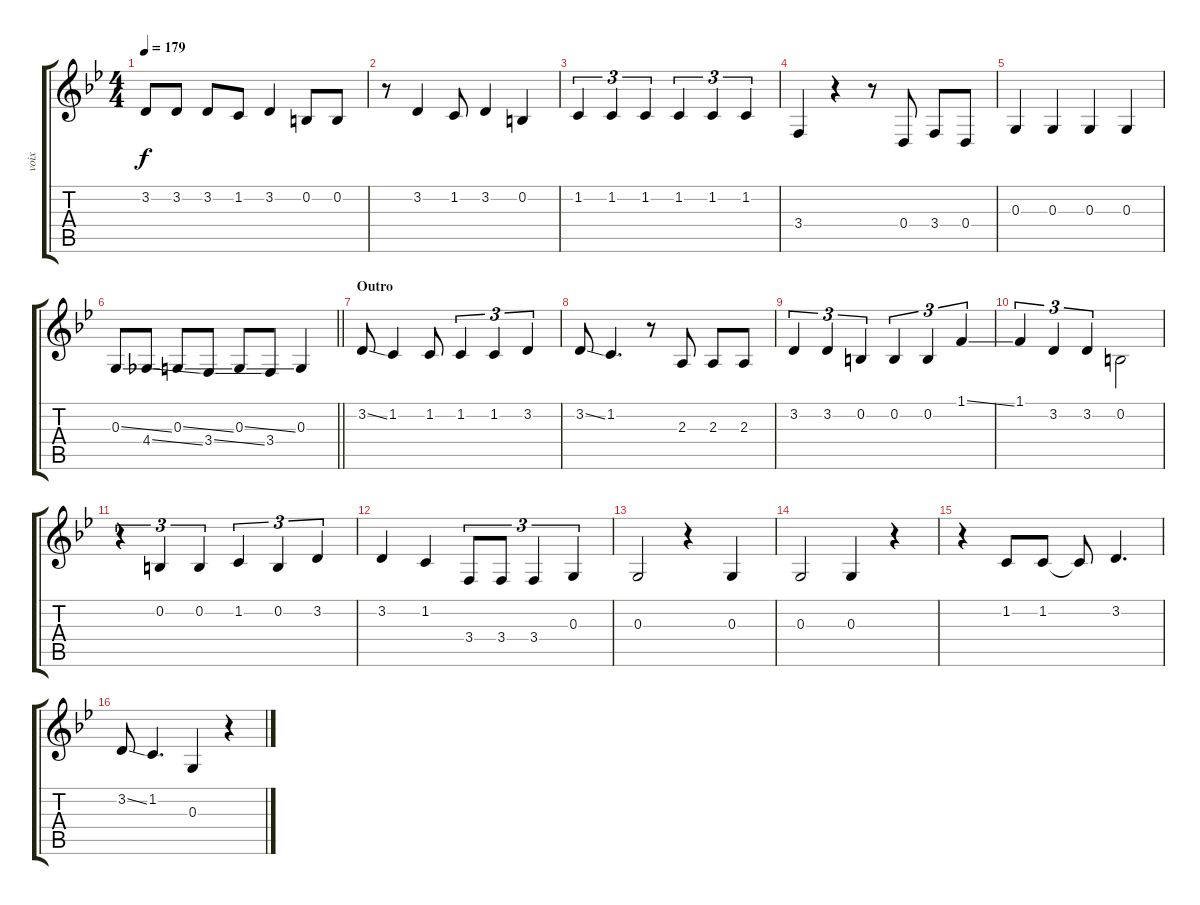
\track ("voix" "voix") {instrument rockorgan}
\staff {score tabs}
\tuning (E4 B3 G3 D3 A2 E2) {hide}
\ts (4 4)
\tempo 179
\clef g2
\ks bb
3.2.8{dy f} 3.2.8 3.2.8 1.2.8 3.2.4 0.2.8 0.2.8 |
r.8 3.2.4 1.2.8 3.2.4 0.2.4 |
1.2.4{tu (3 2)} 1.2.4{tu (3 2)} 1.2.4{tu (3 2)} 1.2.4{tu (3 2)} 1.2.4{tu (3 2)} 1.2.4{tu (3 2)} |
3.4.4 r.4 r.8 0.4.8 3.4.8 0.4.8 |
0.3.4 0.3.4 0.3.4 0.3.4 |
\barLineRight lightlight
0.3{ss}.8 4.4{ss}.8 0.3{ss}.8 3.4{ss}.8 0.3{ss}.8 3.4.8 0.3.4 |
\section ("" "Outro")
3.2{ss}.8 1.2.4 1.2.8 1.2.4{tu (3 2)} 1.2.4{tu (3 2)} 3.2.4{tu (3 2)} |
3.2{ss}.8 1.2.4{d} r.8 2.3.8 2.3.8 2.3.8 |
3.2.4{tu (3 2)} 3.2.4{tu (3 2)} 0.2.4{tu (3 2)} 0.2.4{tu (3 2)} 0.2.4{tu (3 2)} 1.1{ss}.4{tu (3 2)} |
1.1.4{tu (3 2)} 3.2.4{tu (3 2)} 3.2.4{tu (3 2)} 0.2.2{beam Down} |
r.4{tu (3 2)} 0.2.4{tu (3 2)} 0.2.4{tu (3 2)} 1.2.4{tu (3 2)} 0.2.4{tu (3 2)} 3.2.4{tu (3 2)} |
3.2.4 1.2.4 3.4.8{tu (3 2)} 3.4.8{tu (3 2)} 3.4.4{tu (3 2)} 0.3.4{tu (3 2)} |
0.3.2 r.4 0.3.4 |
0.3.2 0.3.4 r.4 |
r.4 1.2.8 1.2.8 1.2{t}.8 3.2.4{d} |
3.2{ss}.8 1.2.4{d} 0.3.4 r.4
